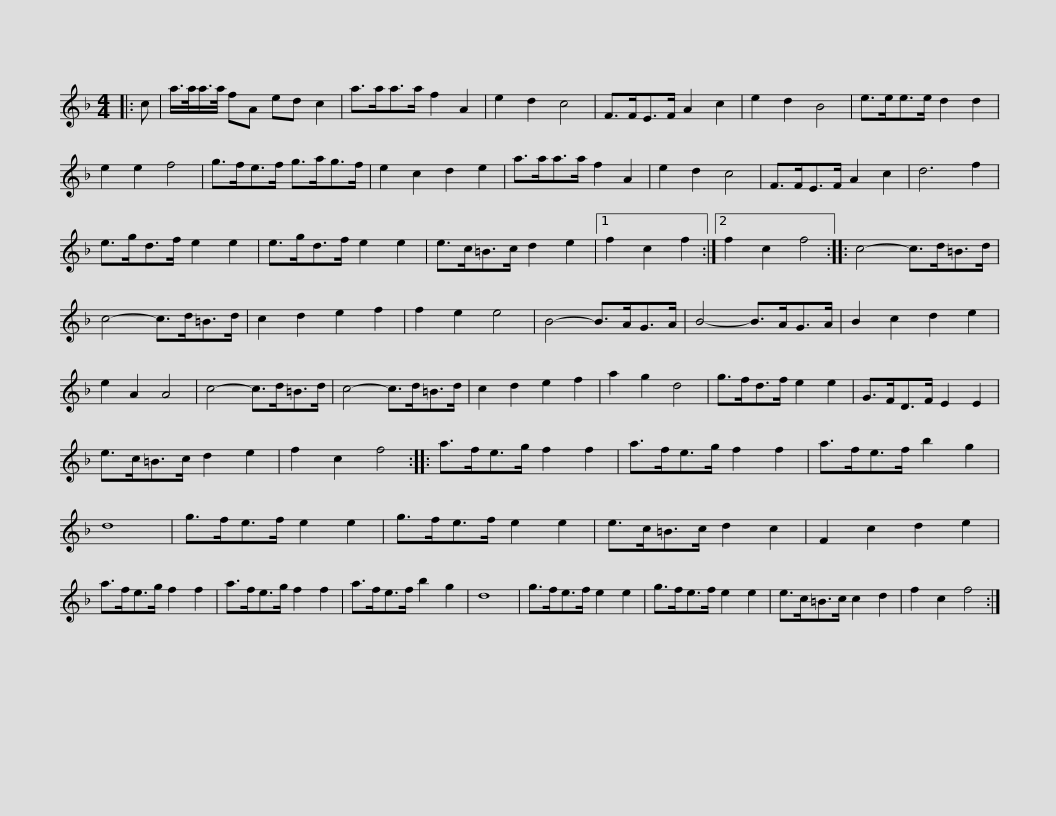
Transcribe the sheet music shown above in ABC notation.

X:1
L:1/8
M:4/4
I:linebreak $
K:F
V:1 treble
V:1
|: c | a/>a/a/>a/ fA ed c2 | a>aa>a f2 A2 | e2 d2 c4 | F>FE>F A2 c2 | %5
 e2 d2 B4 | e>ee>e d2 d2 |$ e2 e2 f4 | g>fe>f g>ag>f | e2 c2 d2 e2 | %10
 a>aa>a f2 A2 | e2 d2 c4 | F>FE>F A2 c2 | d6 f2 | e>gd>f e2 e2 |$ %15
 e>gd>f e2 e2 | e>c=B>c d2 e2 |1 f2 c2 f2 :|2 f2 c2 f4 :: c4- c>d=B>d | %20
 c4- c>d=B>d | c2 d2 e2 f2 | f2 e2 e4 |$ B4- B>AG>A | B4- B>AG>A | %25
 B2 c2 d2 e2 | e2 A2 A4 | c4- c>d=B>d | c4- c>d=B>d | c2 d2 e2 f2 | %30
 a2 g2 d4 |$ g>fd>f e2 e2 | G>FD>F E2 E2 | e>c=B>c d2 e2 | f2 c2 f4 :: %35
 a>fe>g f2 f2 | a>fe>g f2 f2 |$ a>fe>f b2 g2 | d8 | g>fe>f e2 e2 | %40
 g>fe>f e2 e2 | e>c=B>c d2 c2 | F2 c2 d2 e2 | a>fe>g f2 f2 |$ a>fe>g f2 f2 | %45
 a>fe>f b2 g2 | d8 | g>fe>f e2 e2 | g>fe>f e2 e2 | e>c=B>c c2 d2 | %50
 f2 c2 f4 :| %51
